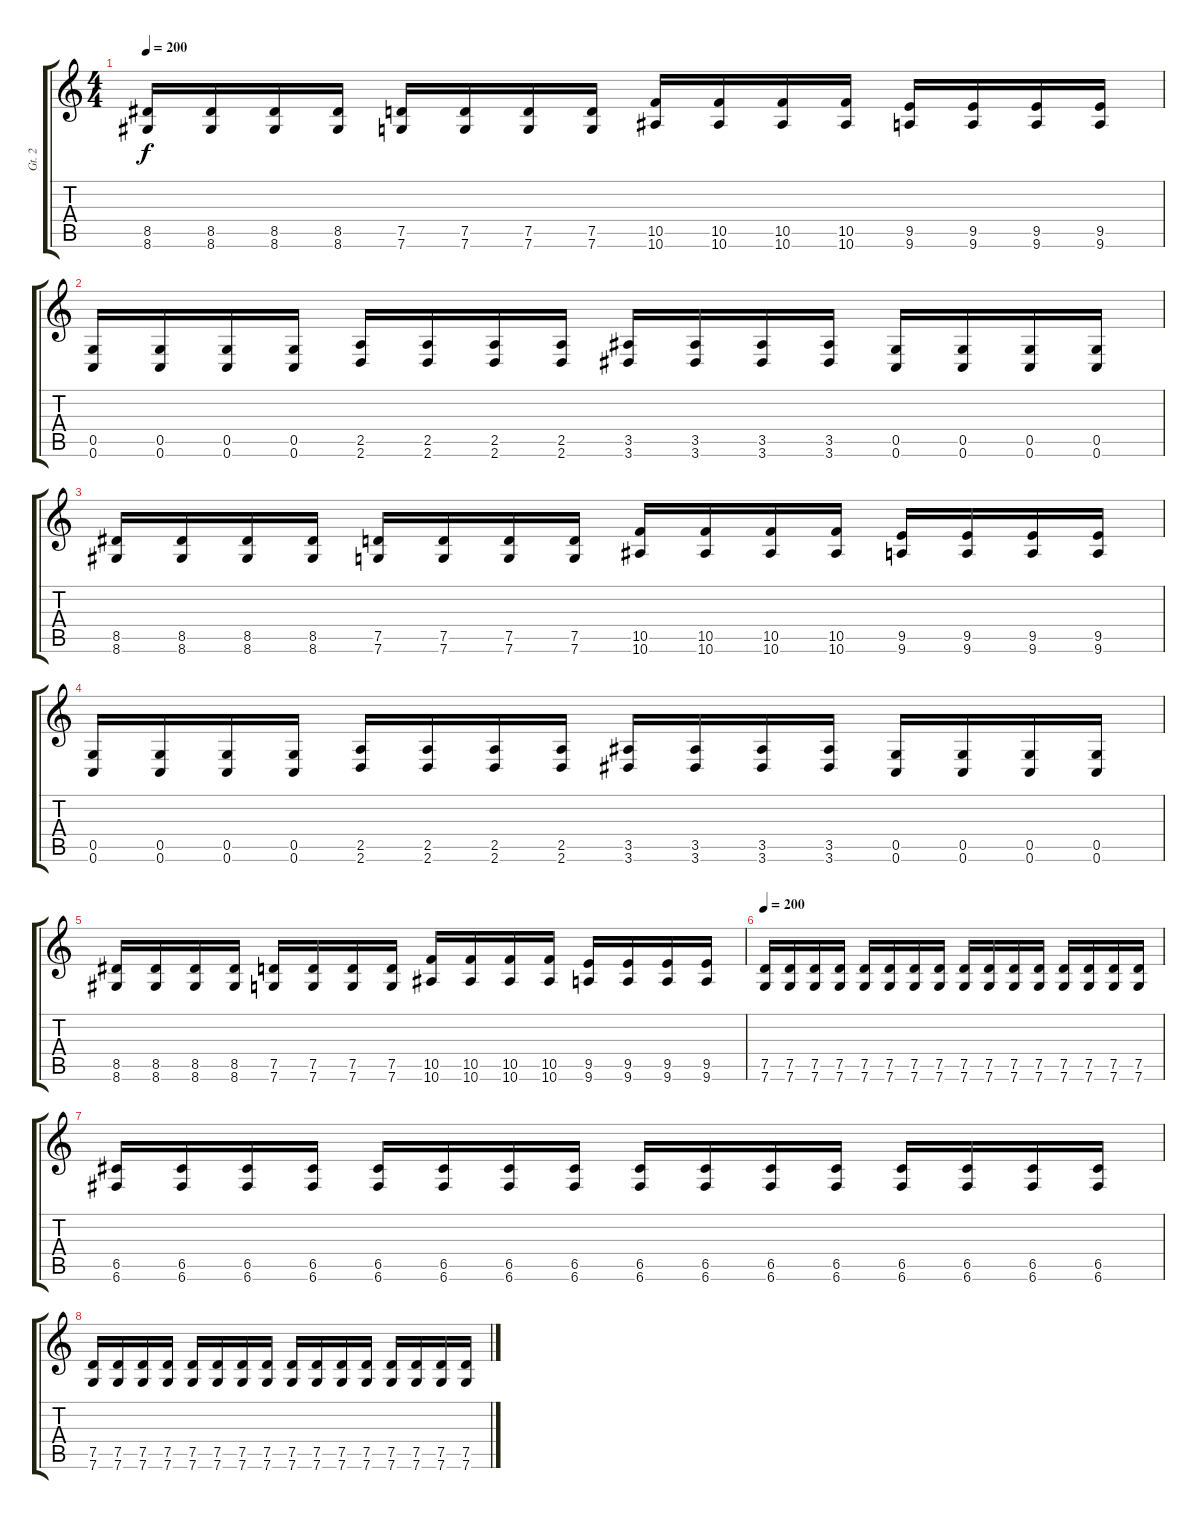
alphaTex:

\track ("Gt. 2" "Gt. 2") {instrument distortionguitar}
\staff {score tabs}
\tuning (D4 A3 F3 C3 G2 C2) {hide}
\ts (4 4)
\tempo 200
\clef g2
\ks c
(8.5 8.6).16{dy f} (8.5 8.6).16 (8.5 8.6).16 (8.5 8.6).16 (7.5 7.6).16 (7.5 7.6).16 (7.5 7.6).16 (7.5 7.6).16 (10.5 10.6).16 (10.5 10.6).16 (10.5 10.6).16 (10.5 10.6).16 (9.5 9.6).16 (9.5 9.6).16 (9.5 9.6).16 (9.5 9.6).16 |
(0.5 0.6).16 (0.5 0.6).16 (0.5 0.6).16 (0.5 0.6).16 (2.5 2.6).16 (2.5 2.6).16 (2.5 2.6).16 (2.5 2.6).16 (3.5 3.6).16 (3.5 3.6).16 (3.5 3.6).16 (3.5 3.6).16 (0.5 0.6).16 (0.5 0.6).16 (0.5 0.6).16 (0.5 0.6).16 |
(8.5 8.6).16 (8.5 8.6).16 (8.5 8.6).16 (8.5 8.6).16 (7.5 7.6).16 (7.5 7.6).16 (7.5 7.6).16 (7.5 7.6).16 (10.5 10.6).16 (10.5 10.6).16 (10.5 10.6).16 (10.5 10.6).16 (9.5 9.6).16 (9.5 9.6).16 (9.5 9.6).16 (9.5 9.6).16 |
(0.5 0.6).16 (0.5 0.6).16 (0.5 0.6).16 (0.5 0.6).16 (2.5 2.6).16 (2.5 2.6).16 (2.5 2.6).16 (2.5 2.6).16 (3.5 3.6).16 (3.5 3.6).16 (3.5 3.6).16 (3.5 3.6).16 (0.5 0.6).16 (0.5 0.6).16 (0.5 0.6).16 (0.5 0.6).16 |
(8.5 8.6).16 (8.5 8.6).16 (8.5 8.6).16 (8.5 8.6).16 (7.5 7.6).16 (7.5 7.6).16 (7.5 7.6).16 (7.5 7.6).16 (10.5 10.6).16 (10.5 10.6).16 (10.5 10.6).16 (10.5 10.6).16 (9.5 9.6).16 (9.5 9.6).16 (9.5 9.6).16 (9.5 9.6).16 |
\tempo 200
(7.5 7.6).16 (7.5 7.6).16 (7.5 7.6).16 (7.5 7.6).16 (7.5 7.6).16 (7.5 7.6).16 (7.5 7.6).16 (7.5 7.6).16 (7.5 7.6).16 (7.5 7.6).16 (7.5 7.6).16 (7.5 7.6).16 (7.5 7.6).16 (7.5 7.6).16 (7.5 7.6).16 (7.5 7.6).16 |
(6.5 6.6).16 (6.5 6.6).16 (6.5 6.6).16 (6.5 6.6).16 (6.5 6.6).16 (6.5 6.6).16 (6.5 6.6).16 (6.5 6.6).16 (6.5 6.6).16 (6.5 6.6).16 (6.5 6.6).16 (6.5 6.6).16 (6.5 6.6).16 (6.5 6.6).16 (6.5 6.6).16 (6.5 6.6).16 |
(7.5 7.6).16 (7.5 7.6).16 (7.5 7.6).16 (7.5 7.6).16 (7.5 7.6).16 (7.5 7.6).16 (7.5 7.6).16 (7.5 7.6).16 (7.5 7.6).16 (7.5 7.6).16 (7.5 7.6).16 (7.5 7.6).16 (7.5 7.6).16 (7.5 7.6).16 (7.5 7.6).16 (7.5 7.6).16
